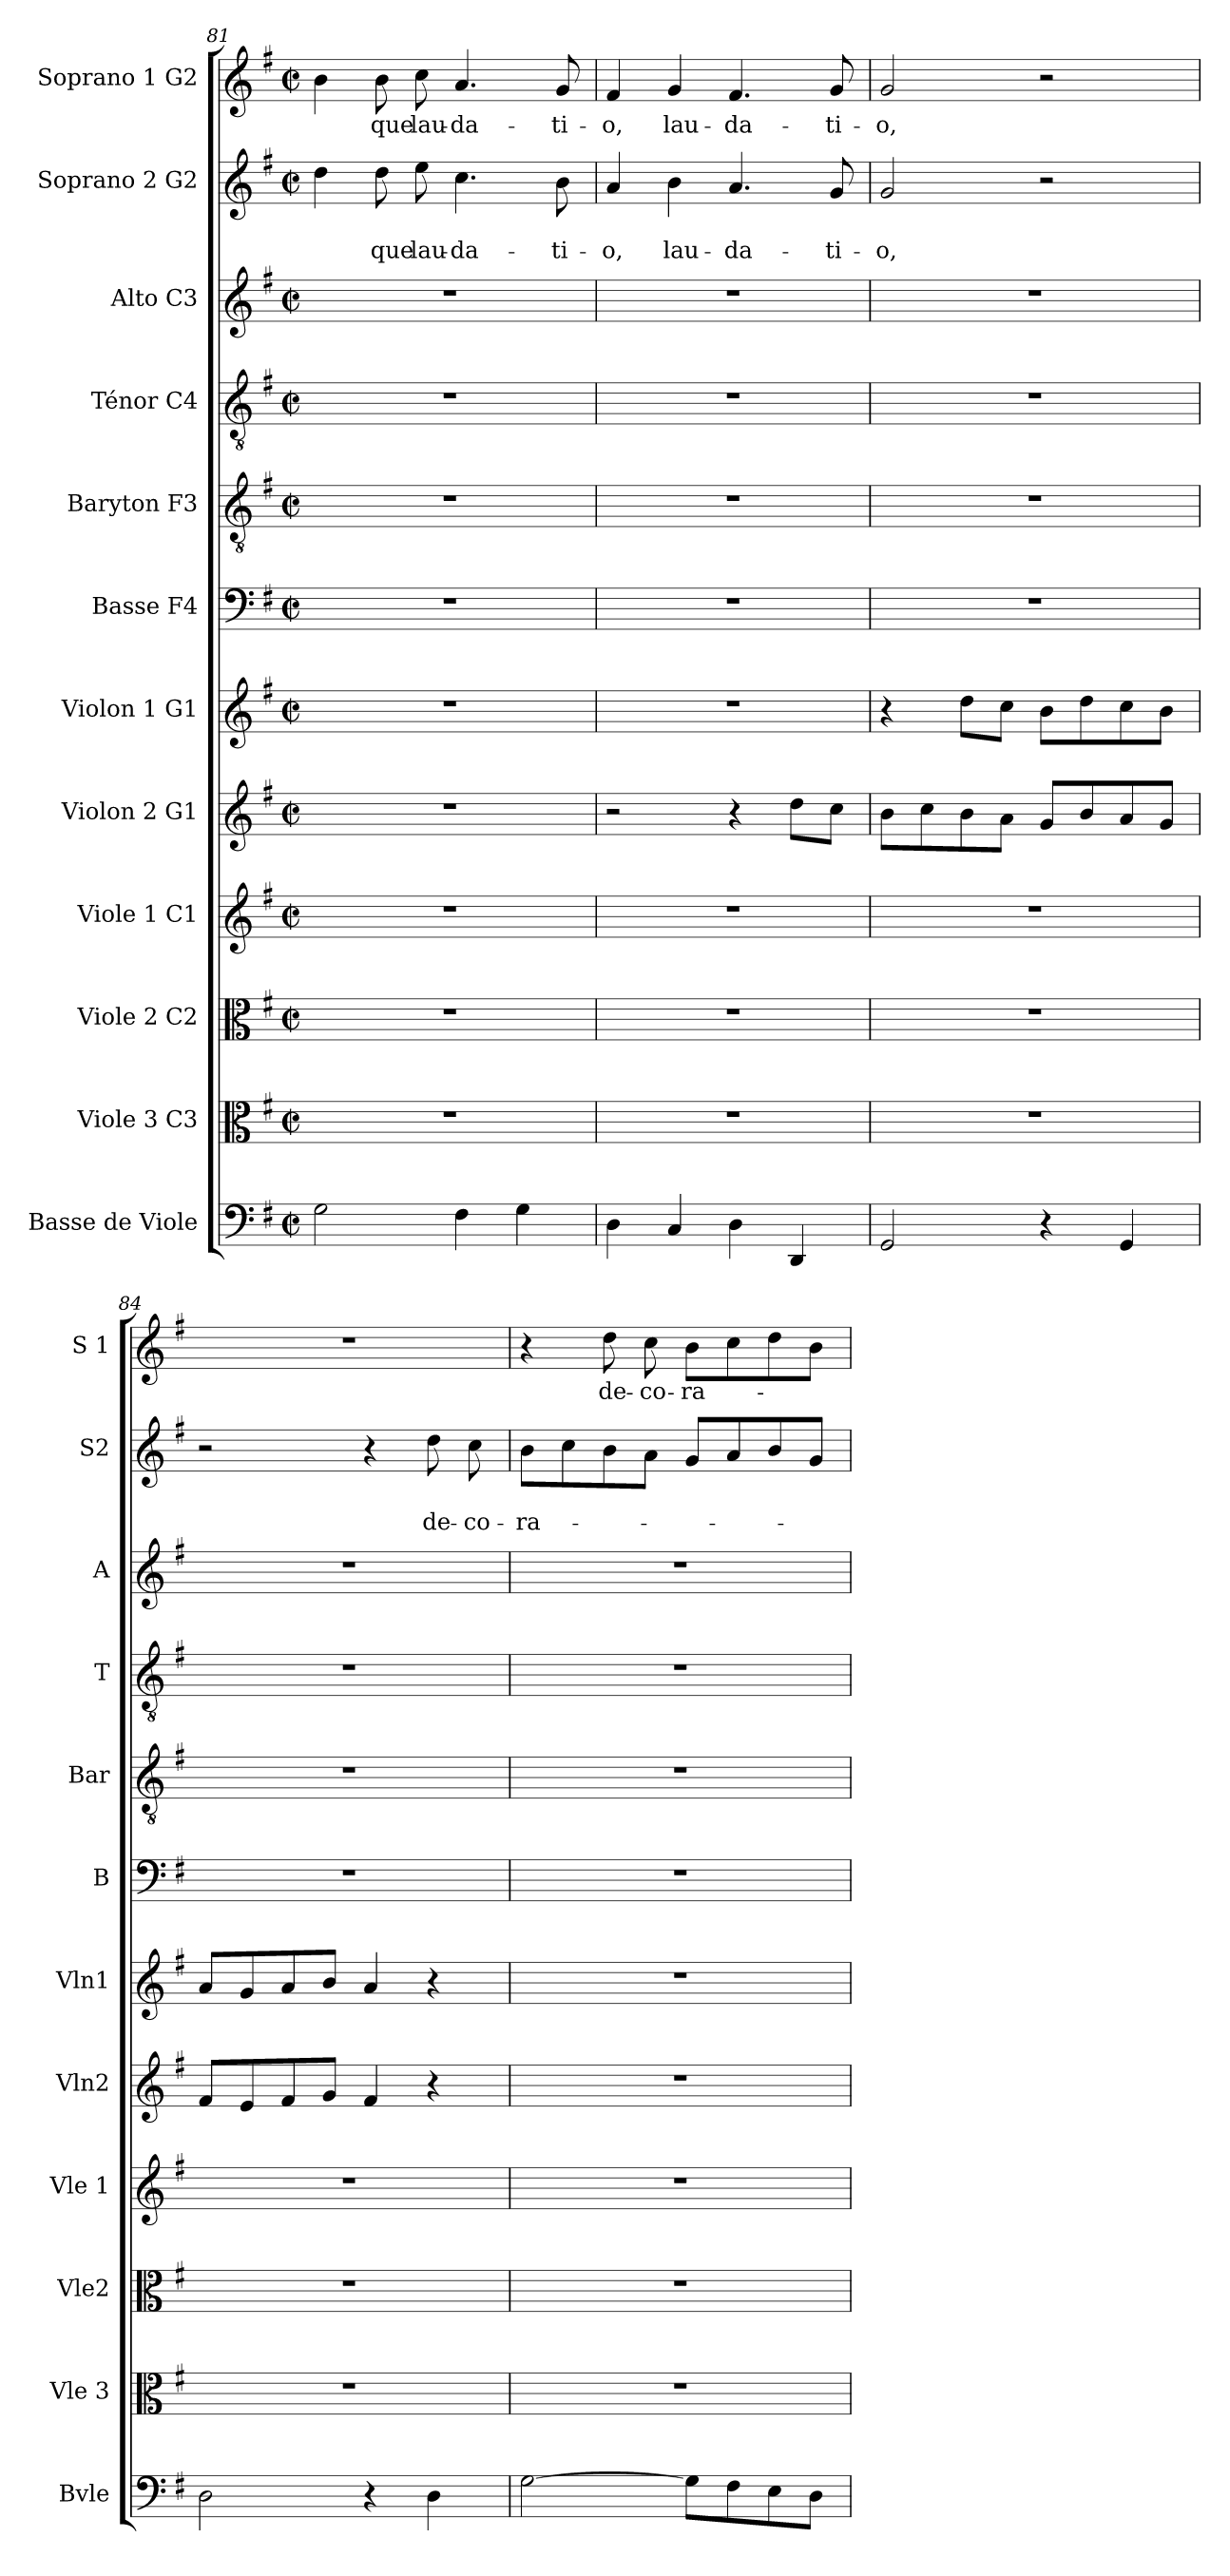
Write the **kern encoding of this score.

**kern	**kern	**kern	**kern	**kern	**kern	**kern	**kern	**kern	**kern	**kern	**text	**text	**kern	**text
*part12	*part11	*part10	*part9	*part8	*part7	*part6	*part5	*part4	*part3	*part2	*part2	*part2	*part1	*part1
*staff12	*staff11	*staff10	*staff9	*staff8	*staff7	*staff6	*staff5	*staff4	*staff3	*staff2	*staff2	*staff2	*staff1	*staff1
*I"Basse de Viole	*I"Viole 3 C3	*I"Viole 2 C2	*I"Viole 1 C1	*I"Violon 2 G1	*I"Violon 1 G1	*I"Basse F4	*I"Baryton F3	*I"Ténor C4	*I"Alto C3	*I"Soprano 2 G2	*	*	*I"Soprano 1 G2	*
*I'Bvle	*I'Vle 3	*I'Vle2	*I'Vle 1	*I'Vln2	*I'Vln1	*I'B	*I'Bar	*I'T	*I'A	*I'S2	*	*	*I'S 1	*
*clefF4	*clefC3	*clefC3	*clefG2	*clefG2	*clefG2	*clefF4	*clefGv2	*clefGv2	*clefG2	*clefG2	*	*	*clefG2	*
*ITrd7c12	*	*	*	*	*	*	*	*	*	*	*	*	*	*
*k[f#]	*k[f#]	*k[f#]	*k[f#]	*k[f#]	*k[f#]	*k[f#]	*k[f#]	*k[f#]	*k[f#]	*k[f#]	*	*	*k[f#]	*
*G:	*G:	*G:	*G:	*G:	*G:	*G:	*G:	*G:	*G:	*G:	*	*	*G:	*
*M2/2	*M2/2	*M2/2	*M2/2	*M2/2	*M2/2	*M2/2	*M2/2	*M2/2	*M2/2	*M2/2	*	*	*M2/2	*
*met(c|)	*met(c|)	*met(c|)	*met(c|)	*met(c|)	*met(c|)	*met(c|)	*met(c|)	*met(c|)	*met(c|)	*met(c|)	*	*	*met(c|)	*
=81	=81	=81	=81	=81	=81	=81	=81	=81	=81	=81	=81	=81	=81	=81
2GG\	1r	1r	1r	1r	1r	1r	1r	1r	1r	4dd\	.	.	4b\	.
!	!	!	!	!	!	!	!	!	!	!	!	!LO:LY:b	!	!LO:LY:b
.	.	.	.	.	.	.	.	.	.	8dd\	.	-que	8b\	-que
!	!	!	!	!	!	!	!	!	!	!	!	!LO:LY:b	!	!LO:LY:b
.	.	.	.	.	.	.	.	.	.	8ee\	.	lau-	8cc\	lau-
!	!	!	!	!	!	!	!	!	!	!	!	!LO:LY:b:rj	!	!LO:LY:b:rj
4FF#\	.	.	.	.	.	.	.	.	.	4.cc\	.	-da-	4.a/	-da-
4GG\	.	.	.	.	.	.	.	.	.	.	.	.	.	.
!	!	!	!	!	!	!	!	!	!	!	!	!LO:LY:b	!	!LO:LY:b
.	.	.	.	.	.	.	.	.	.	8b\	.	-ti-	8g/	-ti-
=82	=82	=82	=82	=82	=82	=82	=82	=82	=82	=82	=82	=82	=82	=82
!	!	!	!	!	!	!	!	!	!	!	!	!LO:LY:b	!	!LO:LY:b
4DD\	1r	1r	1r	2r	1r	1r	1r	1r	1r	4a/	.	-o,	4f#/	-o,
!	!	!	!	!	!	!	!	!	!	!	!	!LO:LY:b	!	!LO:LY:b
4CC/	.	.	.	.	.	.	.	.	.	4b\	.	lau-	4g/	lau-
!	!	!	!	!	!	!	!	!	!	!	!	!LO:LY:b	!	!LO:LY:b
4DD\	.	.	.	4r	.	.	.	.	.	4.a/	.	-da-	4.f#/	-da-
4DDD/	.	.	.	8dd\L	.	.	.	.	.	.	.	.	.	.
!	!	!	!	!	!	!	!	!	!	!	!	!LO:LY:b	!	!LO:LY:b
.	.	.	.	8cc\J	.	.	.	.	.	8g/	.	-ti-	8g/	-ti-
=83	=83	=83	=83	=83	=83	=83	=83	=83	=83	=83	=83	=83	=83	=83
!	!	!	!	!	!	!	!	!	!	!	!	!LO:LY:b	!	!LO:LY:b
2GGG/	1r	1r	1r	8b\L	4r	1r	1r	1r	1r	2g/	.	-o,	2g/	-o,
.	.	.	.	8cc\	.	.	.	.	.	.	.	.	.	.
.	.	.	.	8b\	8dd\L	.	.	.	.	.	.	.	.	.
.	.	.	.	8a\J	8cc\J	.	.	.	.	.	.	.	.	.
4r	.	.	.	8g/L	8b\L	.	.	.	.	2r	.	.	2r	.
.	.	.	.	8b/	8dd\	.	.	.	.	.	.	.	.	.
4GGG/	.	.	.	8a/	8cc\	.	.	.	.	.	.	.	.	.
.	.	.	.	8g/J	8b\J	.	.	.	.	.	.	.	.	.
!!LO:LB:g=z
=84	=84	=84	=84	=84	=84	=84	=84	=84	=84	=84	=84	=84	=84	=84
2DD\	1r	1r	1r	8f#/L	8a/L	1r	1r	1r	1r	2r	.	.	1r	.
.	.	.	.	8e/	8g/	.	.	.	.	.	.	.	.	.
.	.	.	.	8f#/	8a/	.	.	.	.	.	.	.	.	.
.	.	.	.	8g/J	8b/J	.	.	.	.	.	.	.	.	.
4r	.	.	.	4f#/	4a/	.	.	.	.	4r	.	.	.	.
!	!	!	!	!	!	!	!	!	!	!	!	!LO:LY:b	!	!
4DD\	.	.	.	4r	4r	.	.	.	.	8dd\	.	de-	.	.
!	!	!	!	!	!	!	!	!	!	!	!	!LO:LY:b:rj	!	!
.	.	.	.	.	.	.	.	.	.	8cc\	.	-co-	.	.
=85	=85	=85	=85	=85	=85	=85	=85	=85	=85	=85	=85	=85	=85	=85
!	!	!	!	!	!	!	!	!	!	!	!	!LO:LY:b	!	!
[>2GG\	1r	1r	1r	1r	1r	1r	1r	1r	1r	8b\L	.	-ra-	4r	.
.	.	.	.	.	.	.	.	.	.	8cc\	.	.	.	.
!	!	!	!	!	!	!	!	!	!	!	!	!	!	!LO:LY:b
.	.	.	.	.	.	.	.	.	.	8b\	.	.	8dd\	de-
!	!	!	!	!	!	!	!	!	!	!	!	!	!	!LO:LY:b
.	.	.	.	.	.	.	.	.	.	8a\J	.	.	8cc\	-co-
!	!	!	!	!	!	!	!	!	!	!	!	!	!	!LO:LY:b:rj
8GG\L]	.	.	.	.	.	.	.	.	.	8g/L	.	.	8b\L	-ra-
8FF#\	.	.	.	.	.	.	.	.	.	8a/	.	.	8cc\	.
8EE\	.	.	.	.	.	.	.	.	.	8b/	.	.	8dd\	.
8DD\J	.	.	.	.	.	.	.	.	.	8g/J	.	.	8b\J	.
=	=	=	=	=	=	=	=	=	=	=	=	=	=	=
*-	*-	*-	*-	*-	*-	*-	*-	*-	*-	*-	*-	*-	*-	*-
